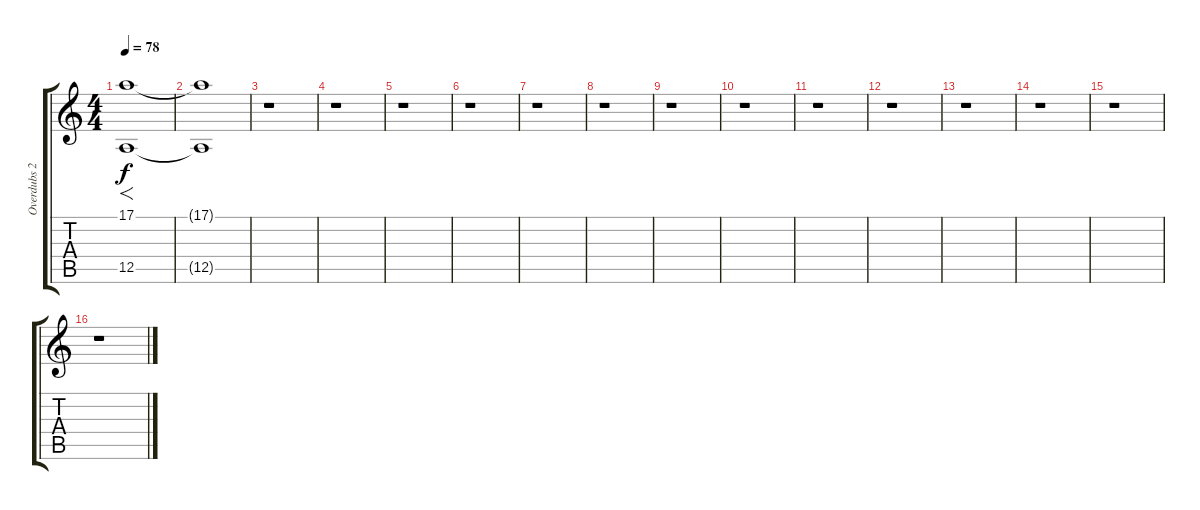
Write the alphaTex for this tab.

\track ("Overdubs 2" "Overdubs 2") {instrument lead2sawtooth}
\staff {score tabs}
\tuning (E4 B3 G3 D3 A2 E2) {hide}
\ts (4 4)
\tempo 78
\clef g2
\ks c
(17.1 12.5).1{f dy f instrument lead2sawtooth} |
(17.1{t} 12.5{t}).1 |
r.1 |
r.1 |
r.1 |
r.1 |
r.1 |
r.1 |
r.1 |
r.1 |
r.1 |
r.1 |
r.1 |
r.1 |
r.1 |
r.1
